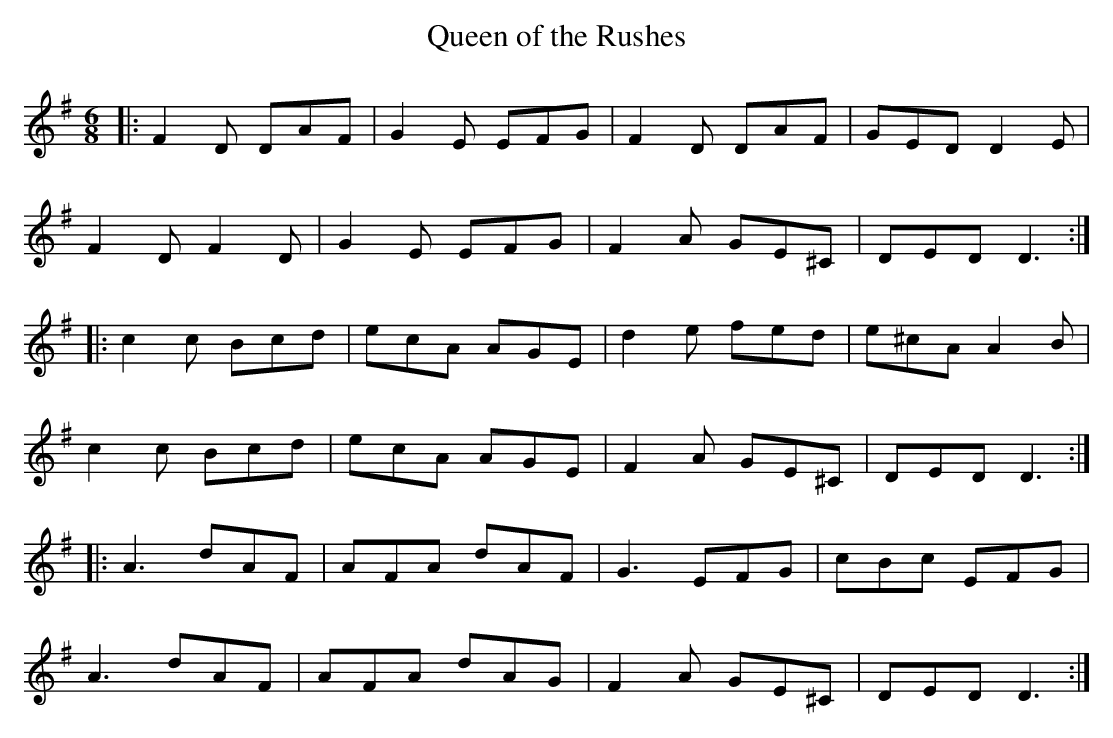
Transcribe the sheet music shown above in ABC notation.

X:1
T:Queen of the Rushes
M:6/8
K:Dmix
|: F2D DAF | G2E EFG | F2D DAF | GED D2E |
F2D F2D | G2E EFG | F2A GE^C | DED D3 :|
|: c2c Bcd | ecA AGE | d2e fed | e^cA A2B |
c2c Bcd | ecA AGE | F2A GE^C | DED D3 :|
|: A3 dAF | AFA dAF | G3 EFG | cBc EFG |
A3 dAF | AFA dAG | F2A GE^C | DED D3 :|
